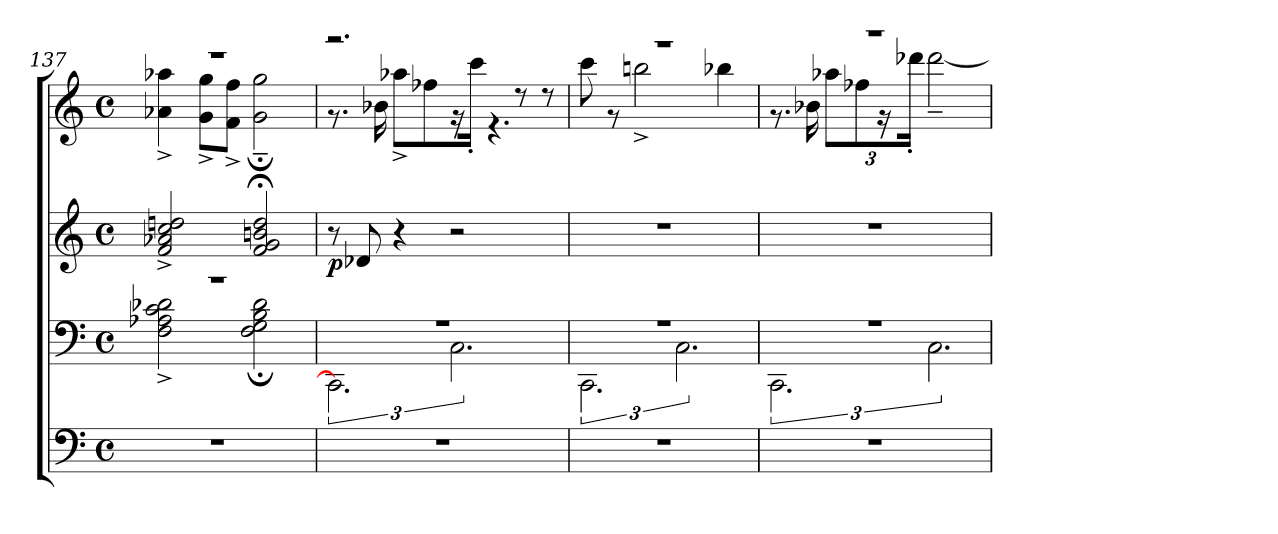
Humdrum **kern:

**kern	**kern	**kern	**dynam	**kern
*part3	*part2	*part2	*part2	*part1
*staff4	*staff3	*staff2	*staff2/3	*staff1
*clefF4	*clefF4	*clefG2	*	*clefG2
*k[]	*k[]	*k[]	*	*k[]
*M4/4	*M4/4	*M4/4	*	*M4/4
*met(c)	*met(c)	*met(c)	*	*met(c)
=137	=137	=137	=137	=137
*	*^	*	*	*^
1r	1r	2F\^> 2A-X\^> 2c\^> 2d-X\^>	2f/^> 2a-X/^> 2cc/^> 2ddn/^>	.	1r	4a-X\^> 4aa-X\^>
.	.	.	.	.	.	8g\^> 8gg\^>L
.	.	.	.	.	.	8f\^> 8ff\^>J
.	.	2F\;< 2G\;< 2B\;< 2d-\;<	2f/;< 2g/;< 2bn/;< 2dd/;<	.	.	2g\;<~> 2gg\;<~>
=138	=138	=138	=138	=138	=138	=138
!	!	!	!	!LO:DY:b	!	!
1r	1r	3.CC]	8r	p	2.r	8.r
.	.	.	8d-X!/	.	.	.
.	.	.	.	.	.	16b-X\
.	.	.	4r	.	.	8aa-X^>\L
.	.	.	.	.	.	8ff-X<\
.	.	3.C	2r	.	.	16r
.	.	.	.	.	.	16ccc'>\Jk
.	.	.	.	.	.	4.r
.	.	.	.	.	8r	.
.	.	.	.	.	8r	.
=139	=139	=139	=139	=139	=139	=139
1r	1r	3.CC	1r	.	1r	8ccc\
.	.	.	.	.	.	8r
.	.	.	.	.	.	2bbn^>\
.	.	3.C	.	.	.	.
.	.	.	.	.	.	4bb-X\
=140	=140	=140	=140	=140	=140	=140
1r	1r	3.CC	1r	.	1r	8.r
.	.	.	.	.	.	16b-X\
.	.	.	.	.	.	12aa-X\L
.	.	.	.	.	.	12ff-X\
.	.	.	.	.	.	24r
.	.	.	.	.	.	24ddd-X'>\Jk
.	.	3.C	.	.	.	[>2ddd-~>\
*	*v	*v	*	*	*v	*v
=	=	=	=	=
*-	*-	*-	*-	*-
